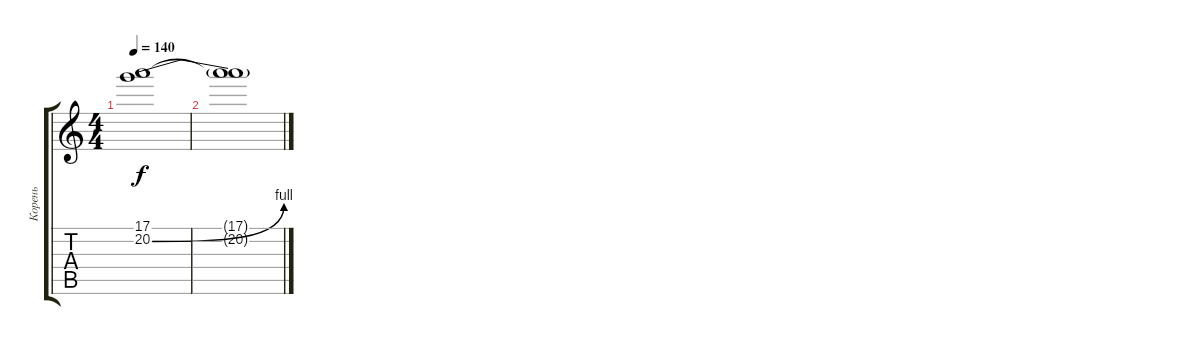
\track ("Корень" "Корень") {instrument overdrivenguitar}
\staff {score tabs}
\tuning (E4 B3 G3 D3 A2 D2) {hide}
\ts (4 4)
\tempo 140
\clef g2
\ks c
(17.1 20.2{be (bend 0 0 60 4)}).1{dy f} |
(17.1{t} 20.2{t}).1
